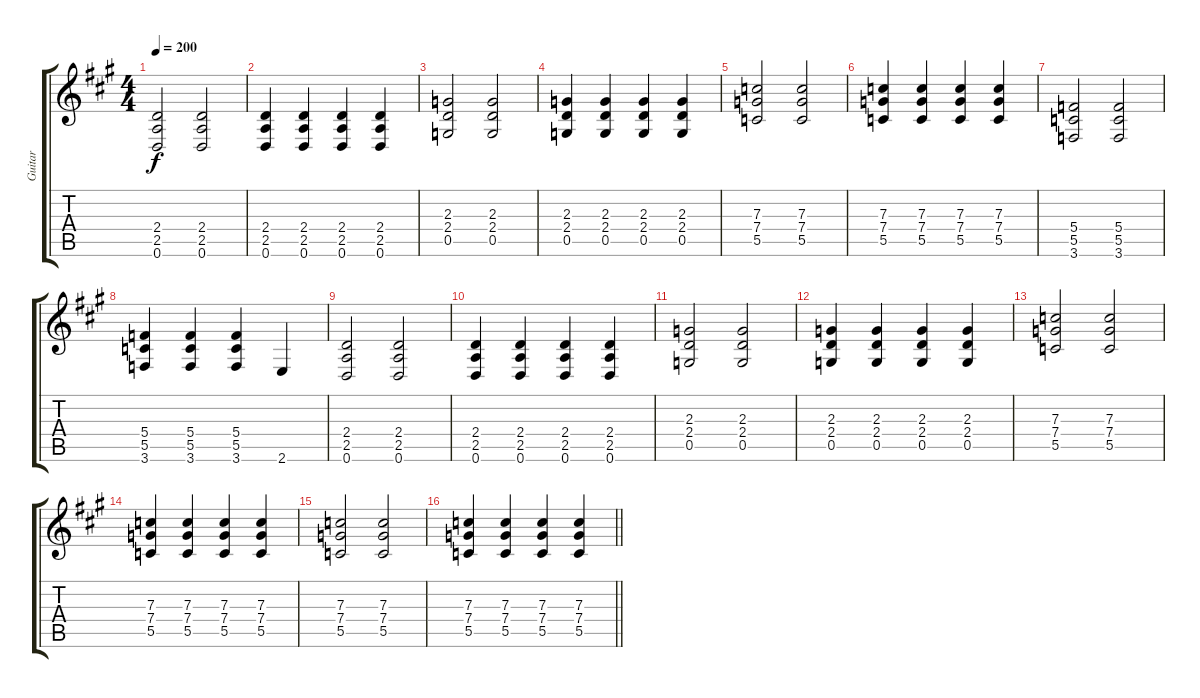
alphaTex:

\track ("Guitar" "Guitar") {instrument distortionguitar}
\staff {score tabs}
\tuning (D4 A3 F3 C3 G2 D2) {hide}
\ts (4 4)
\tempo 200
\clef g2
\ks f#minor
(2.4 2.5 0.6).2{dy f} (2.4 2.5 0.6).2 |
(2.4 2.5 0.6).4 (2.4 2.5 0.6).4 (2.4 2.5 0.6).4 (2.4 2.5 0.6).4 |
(2.3 2.4 0.5).2 (2.3 2.4 0.5).2 |
(2.3 2.4 0.5).4 (2.3 2.4 0.5).4 (2.3 2.4 0.5).4 (2.3 2.4 0.5).4 |
(7.3 7.4 5.5).2 (7.3 7.4 5.5).2 |
(7.3 7.4 5.5).4 (7.3 7.4 5.5).4 (7.3 7.4 5.5).4 (7.3 7.4 5.5).4 |
(5.4 5.5 3.6).2 (5.4 5.5 3.6).2 |
(5.4 5.5 3.6).4 (5.4 5.5 3.6).4 (5.4 5.5 3.6).4 2.6.4 |
(2.4 2.5 0.6).2 (2.4 2.5 0.6).2 |
(2.4 2.5 0.6).4 (2.4 2.5 0.6).4 (2.4 2.5 0.6).4 (2.4 2.5 0.6).4 |
(2.3 2.4 0.5).2 (2.3 2.4 0.5).2 |
(2.3 2.4 0.5).4 (2.3 2.4 0.5).4 (2.3 2.4 0.5).4 (2.3 2.4 0.5).4 |
(7.3 7.4 5.5).2 (7.3 7.4 5.5).2 |
(7.3 7.4 5.5).4 (7.3 7.4 5.5).4 (7.3 7.4 5.5).4 (7.3 7.4 5.5).4 |
(7.3 7.4 5.5).2 (7.3 7.4 5.5).2 |
\barLineRight lightlight
(7.3 7.4 5.5).4 (7.3 7.4 5.5).4 (7.3 7.4 5.5).4 (7.3 7.4 5.5).4
